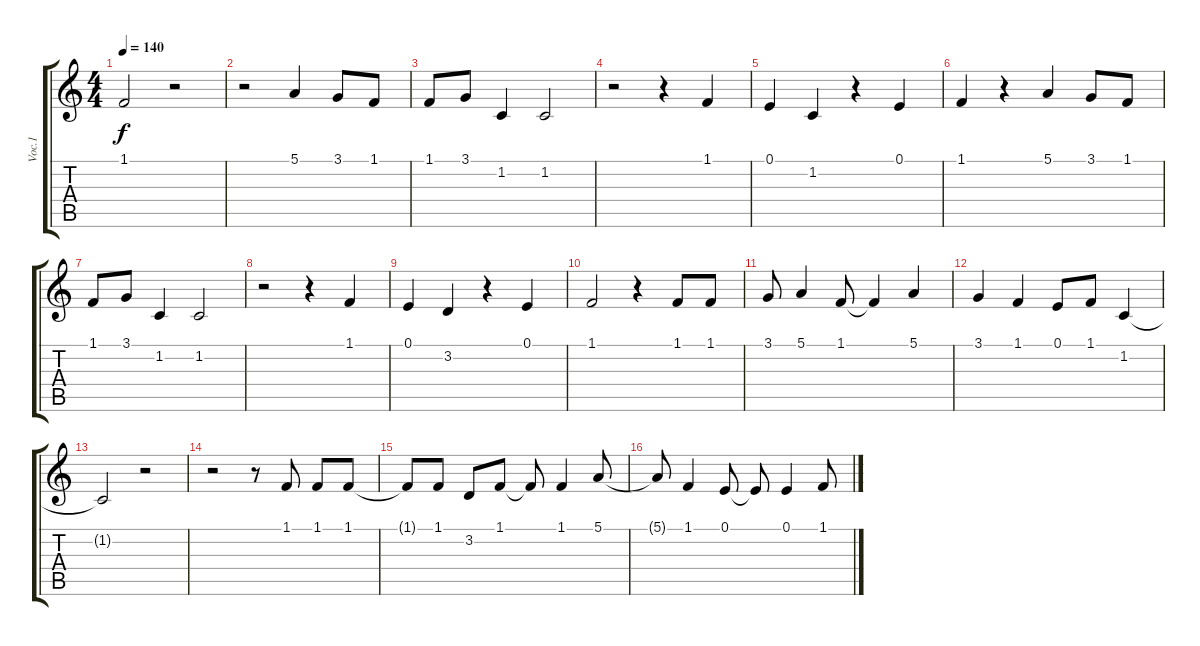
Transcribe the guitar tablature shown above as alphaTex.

\track ("Voc.1" "Voc.1") {instrument altosax}
\staff {score tabs}
\tuning (E4 B3 G3 D3 A2 E2) {hide}
\ts (4 4)
\tempo 140
\clef g2
\ks c
1.1{t}.2{dy f} r.2 |
r.2 5.1.4 3.1.8 1.1.8 |
1.1.8 3.1.8 1.2.4 1.2.2 |
r.2 r.4 1.1.4 |
0.1.4 1.2.4 r.4 0.1.4 |
1.1.4 r.4 5.1.4 3.1.8 1.1.8 |
1.1.8 3.1.8 1.2.4 1.2.2 |
r.2 r.4 1.1.4 |
0.1.4 3.2.4 r.4 0.1.4 |
1.1.2 r.4 1.1.8 1.1.8 |
3.1.8 5.1.4 1.1.8 1.1{t}.4 5.1.4 |
3.1.4 1.1.4 0.1.8 1.1.8 1.2.4 |
1.2{t}.2 r.2 |
r.2 r.8 1.1.8 1.1.8 1.1.8 |
1.1{t}.8 1.1.8 3.2.8 1.1.8 1.1{t}.8 1.1.4 5.1.8 |
5.1{t}.8 1.1.4 0.1.8 0.1{t}.8 0.1.4 1.1.8
